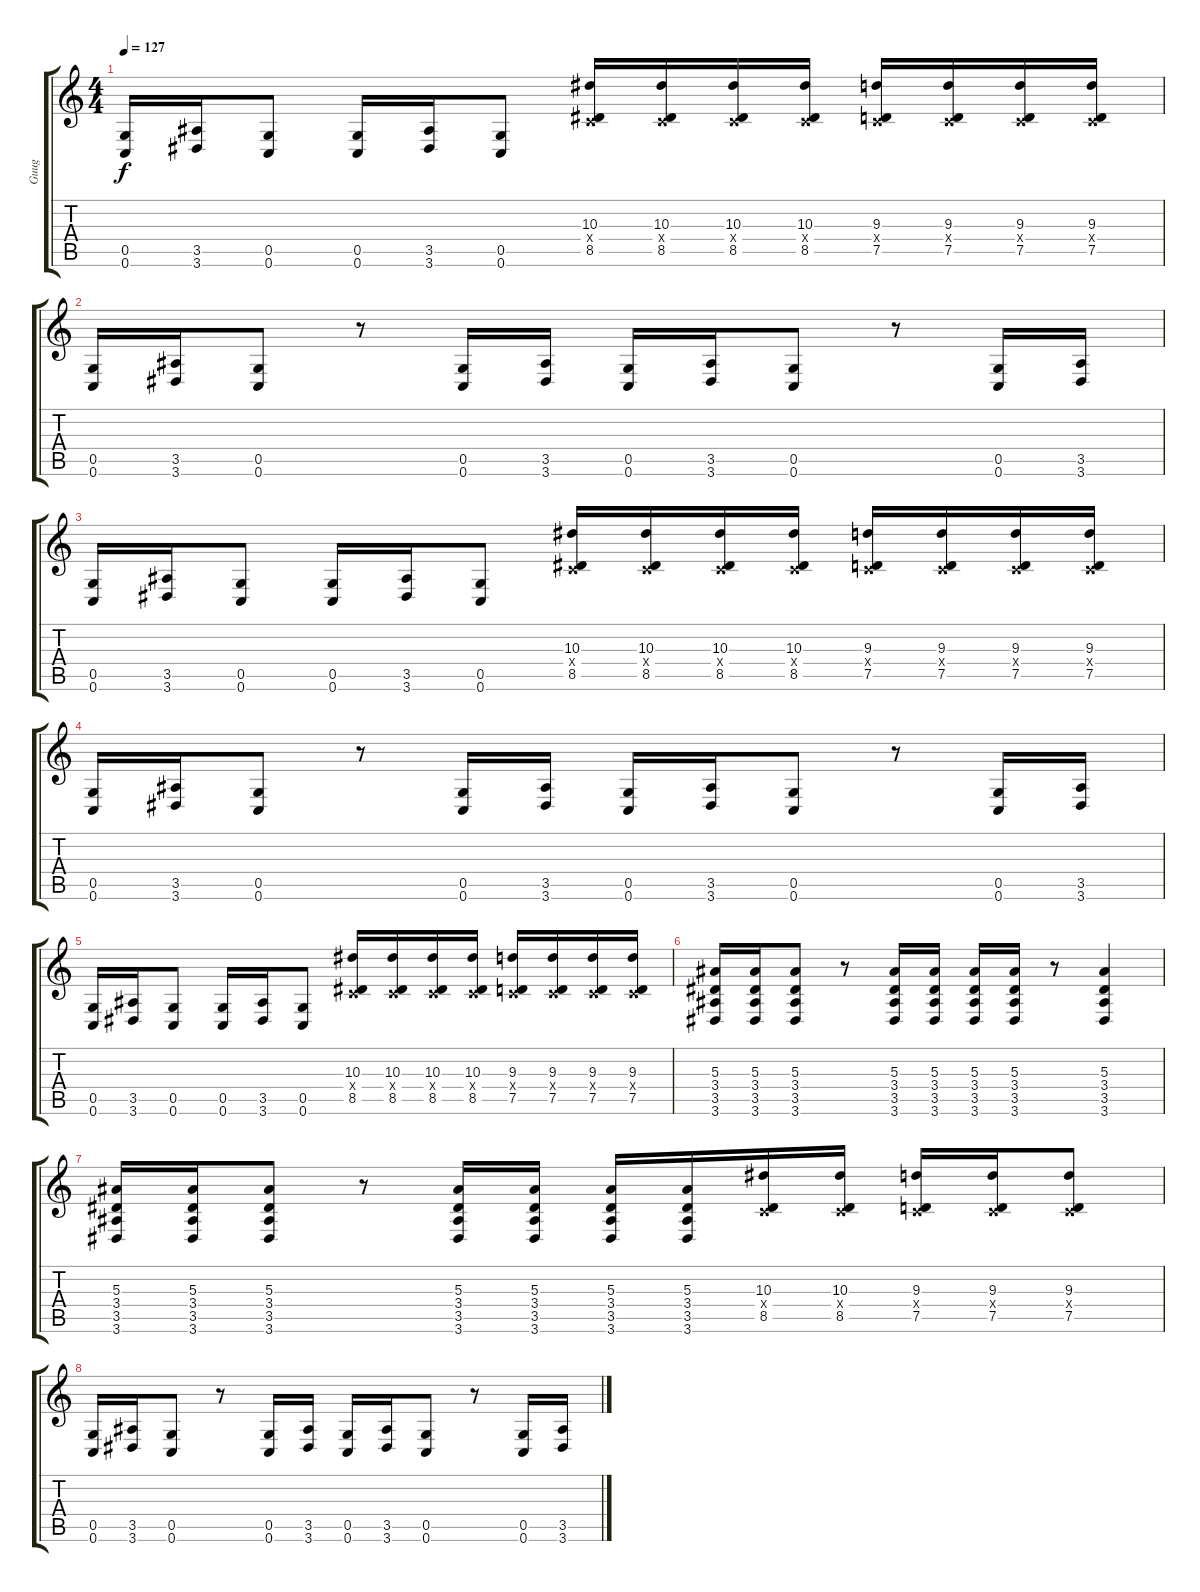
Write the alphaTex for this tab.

\track ("Guug" "Guug") {instrument distortionguitar}
\staff {score tabs}
\tuning (D4 A3 F3 C3 G2 C2) {hide}
\ts (4 4)
\tempo 127
\clef g2
\ks c
(0.5 0.6).16{dy f} (3.5 3.6).16 (0.5 0.6).8 (0.5 0.6).16 (3.5 3.6).16 (0.5 0.6).8 (10.3 0.4{x} 8.5).16 (10.3 0.4{x} 8.5).16 (10.3 0.4{x} 8.5).16 (10.3 0.4{x} 8.5).16 (9.3 0.4{x} 7.5).16 (9.3 0.4{x} 7.5).16 (9.3 0.4{x} 7.5).16 (9.3 0.4{x} 7.5).16 |
(0.5 0.6).16 (3.5 3.6).16 (0.5 0.6).8 r.8 (0.5 0.6).16 (3.5 3.6).16 (0.5 0.6).16 (3.5 3.6).16 (0.5 0.6).8 r.8 (0.5 0.6).16 (3.5 3.6).16 |
(0.5 0.6).16 (3.5 3.6).16 (0.5 0.6).8 (0.5 0.6).16 (3.5 3.6).16 (0.5 0.6).8 (10.3 0.4{x} 8.5).16 (10.3 0.4{x} 8.5).16 (10.3 0.4{x} 8.5).16 (10.3 0.4{x} 8.5).16 (9.3 0.4{x} 7.5).16 (9.3 0.4{x} 7.5).16 (9.3 0.4{x} 7.5).16 (9.3 0.4{x} 7.5).16 |
(0.5 0.6).16 (3.5 3.6).16 (0.5 0.6).8 r.8 (0.5 0.6).16 (3.5 3.6).16 (0.5 0.6).16 (3.5 3.6).16 (0.5 0.6).8 r.8 (0.5 0.6).16 (3.5 3.6).16 |
(0.5 0.6).16 (3.5 3.6).16 (0.5 0.6).8 (0.5 0.6).16 (3.5 3.6).16 (0.5 0.6).8 (10.3 0.4{x} 8.5).16 (10.3 0.4{x} 8.5).16 (10.3 0.4{x} 8.5).16 (10.3 0.4{x} 8.5).16 (9.3 0.4{x} 7.5).16 (9.3 0.4{x} 7.5).16 (9.3 0.4{x} 7.5).16 (9.3 0.4{x} 7.5).16 |
(5.3 3.4 3.5 3.6).16 (5.3 3.4 3.5 3.6).16 (5.3 3.4 3.5 3.6).8 r.8 (5.3 3.4 3.5 3.6).16 (5.3 3.4 3.5 3.6).16 (5.3 3.4 3.5 3.6).16 (5.3 3.4 3.5 3.6).16 r.8 (5.3 3.4 3.5 3.6).4 |
(5.3 3.4 3.5 3.6).16 (5.3 3.4 3.5 3.6).16 (5.3 3.4 3.5 3.6).8 r.8 (5.3 3.4 3.5 3.6).16 (5.3 3.4 3.5 3.6).16 (5.3 3.4 3.5 3.6).16 (5.3 3.4 3.5 3.6).16 (10.3 0.4{x} 8.5).16 (10.3 0.4{x} 8.5).16 (9.3 0.4{x} 7.5).16 (9.3 0.4{x} 7.5).16 (9.3 0.4{x} 7.5).8 |
(0.5 0.6).16 (3.5 3.6).16 (0.5 0.6).8 r.8 (0.5 0.6).16 (3.5 3.6).16 (0.5 0.6).16 (3.5 3.6).16 (0.5 0.6).8 r.8 (0.5 0.6).16 (3.5 3.6).16
